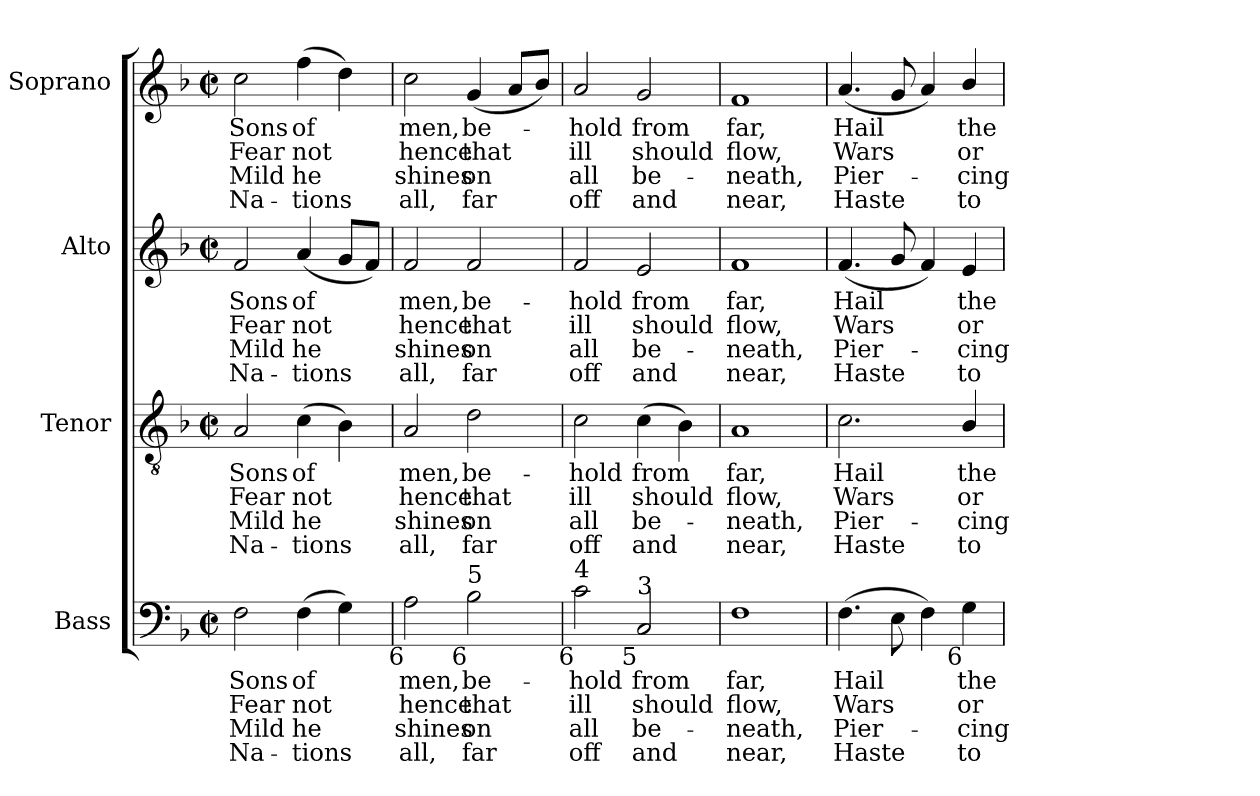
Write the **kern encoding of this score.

**kern	**text	**text	**text	**text	**kern	**text	**text	**text	**text	**kern	**text	**text	**text	**text	**kern	**text	**text	**text	**text
*part4	*part4	*part4	*part4	*part4	*part3	*part3	*part3	*part3	*part3	*part2	*part2	*part2	*part2	*part2	*part1	*part1	*part1	*part1	*part1
*staff4	*staff4	*staff4	*staff4	*staff4	*staff3	*staff3	*staff3	*staff3	*staff3	*staff2	*staff2	*staff2	*staff2	*staff2	*staff1	*staff1	*staff1	*staff1	*staff1
*I"Bass	*	*	*	*	*I"Tenor	*	*	*	*	*I"Alto	*	*	*	*	*I"Soprano	*	*	*	*
*I'B.	*	*	*	*	*I'T.	*	*	*	*	*I'A.	*	*	*	*	*I'S.	*	*	*	*
!!LO:PB:g=z
*clefF4	*	*	*	*	*clefGv2	*	*	*	*	*clefG2	*	*	*	*	*clefG2	*	*	*	*
*	*	*	*	*	*ITrd7c12	*	*	*	*	*	*	*	*	*	*	*	*	*	*
*k[b-]	*	*	*	*	*k[b-]	*	*	*	*	*k[b-]	*	*	*	*	*k[b-]	*	*	*	*
*F:	*	*	*	*	*F:	*	*	*	*	*F:	*	*	*	*	*F:	*	*	*	*
*M2/2	*	*	*	*	*M2/2	*	*	*	*	*M2/2	*	*	*	*	*M2/2	*	*	*	*
*met(c|)	*	*	*	*	*met(c|)	*	*	*	*	*met(c|)	*	*	*	*	*met(c|)	*	*	*	*
=1	=1	=1	=1	=1	=1	=1	=1	=1	=1	=1	=1	=1	=1	=1	=1	=1	=1	=1	=1
!	!LO:LY:b:color=#000000	!LO:LY:b:color=#000000	!LO:LY:b:color=#000000	!LO:LY:b:color=#000000	!	!	!	!	!	!	!	!	!	!	!	!	!	!	!
!	!	!	!	!	!	!LO:LY:b:color=#000000	!LO:LY:b:color=#000000	!LO:LY:b:color=#000000	!LO:LY:b:color=#000000	!	!	!	!	!	!	!	!	!	!
!	!	!	!	!	!	!	!	!	!	!	!LO:LY:b:color=#000000	!LO:LY:b:color=#000000	!LO:LY:b:color=#000000	!LO:LY:b:color=#000000	!	!	!	!	!
!	!	!	!	!	!	!	!	!	!	!	!	!	!	!	!	!LO:LY:b:color=#000000	!LO:LY:b:color=#000000	!LO:LY:b:color=#000000	!LO:LY:b:color=#000000
2Fi\	Sons	Fear	Mild	Na-	2AAi/	Sons	Fear	Mild	Na-	2fi/	Sons	Fear	Mild	Na-	2cci\	Sons	Fear	Mild	Na-
!	!LO:LY:b:color=#000000	!LO:LY:b:color=#000000	!LO:LY:b:color=#000000	!LO:LY:b:color=#000000	!	!	!	!	!	!	!	!	!	!	!	!	!	!	!
!	!	!	!	!	!	!LO:LY:b:color=#000000	!LO:LY:b:color=#000000	!LO:LY:b:color=#000000	!LO:LY:b:color=#000000	!	!	!	!	!	!	!	!	!	!
!	!	!	!	!	!	!	!	!	!	!	!LO:LY:b:color=#000000	!LO:LY:b:color=#000000	!LO:LY:b:color=#000000	!LO:LY:b:color=#000000	!	!	!	!	!
!	!	!	!	!	!	!	!	!	!	!	!	!	!	!	!	!LO:LY:b:color=#000000	!LO:LY:b:color=#000000	!LO:LY:b:color=#000000	!LO:LY:b:color=#000000
(4Fi\	of	not	-he	tions	(4Ci\	of	not	-he	tions	(4ai/	of	not	-he	tions	(4ffi\	of	not	-he	tions
4Gi\)	.	.	.	.	4BB-i\)	.	.	.	.	8gi/L	.	.	.	.	4ddi\)	.	.	.	.
.	.	.	.	.	.	.	.	.	.	8fi/J)	.	.	.	.	.	.	.	.	.
=2	=2	=2	=2	=2	=2	=2	=2	=2	=2	=2	=2	=2	=2	=2	=2	=2	=2	=2	=2
!	!LO:LY:b:color=#000000	!LO:LY:b:color=#000000	!LO:LY:b:color=#000000	!LO:LY:b:color=#000000	!	!	!	!	!	!	!	!	!	!	!	!	!	!	!
!	!	!	!	!	!	!LO:LY:b:color=#000000	!LO:LY:b:color=#000000	!LO:LY:b:color=#000000	!LO:LY:b:color=#000000	!	!	!	!	!	!	!	!	!	!
!	!	!	!	!	!	!	!	!	!	!	!LO:LY:b:color=#000000	!LO:LY:b:color=#000000	!LO:LY:b:color=#000000	!LO:LY:b:color=#000000	!	!	!	!	!
!LO:TX:b:rj:t=6	!	!	!	!	!	!	!	!	!	!	!	!	!	!	!	!	!	!	!
!	!	!	!	!	!	!	!	!	!	!	!	!	!	!	!	!LO:LY:b:color=#000000	!LO:LY:b:color=#000000	!LO:LY:b:color=#000000	!LO:LY:b:color=#000000
2Ai\	men,	hence	shines	all,	2AAi/	men,	hence	shines	all,	2fi/	men,	hence	shines	all,	2cci\	men,	hence	shines	all,
!	!LO:LY:b:color=#000000	!LO:LY:b:color=#000000	!LO:LY:b:color=#000000	!LO:LY:b:color=#000000	!	!	!	!	!	!	!	!	!	!	!	!	!	!	!
!	!	!	!	!	!	!LO:LY:b:color=#000000	!LO:LY:b:color=#000000	!LO:LY:b:color=#000000	!LO:LY:b:color=#000000	!	!	!	!	!	!	!	!	!	!
!	!	!	!	!	!	!	!	!	!	!	!LO:LY:b:color=#000000	!LO:LY:b:color=#000000	!LO:LY:b:color=#000000	!LO:LY:b:color=#000000	!	!	!	!	!
!LO:TX:b:rj:t=6	!	!	!	!	!	!	!	!	!	!	!	!	!	!	!	!	!	!	!
!LO:TX:t=5	!	!	!	!	!	!	!	!	!	!	!	!	!	!	!	!	!	!	!
!	!	!	!	!	!	!	!	!	!	!	!	!	!	!	!	!LO:LY:b:color=#000000	!LO:LY:b:color=#000000	!LO:LY:b:color=#000000	!LO:LY:b:color=#000000
2B-i\	be-	that	on	far	2Di\	be-	that	on	far	2fi/	be-	that	on	far	(4gi/	be-	that	on	far
.	.	.	.	.	.	.	.	.	.	.	.	.	.	.	8ai/L	.	.	.	.
.	.	.	.	.	.	.	.	.	.	.	.	.	.	.	8b-i/J)	.	.	.	.
=3	=3	=3	=3	=3	=3	=3	=3	=3	=3	=3	=3	=3	=3	=3	=3	=3	=3	=3	=3
!	!LO:LY:b:color=#000000	!LO:LY:b:color=#000000	!LO:LY:b:color=#000000	!LO:LY:b:color=#000000	!	!	!	!	!	!	!	!	!	!	!	!	!	!	!
!	!	!	!	!	!	!LO:LY:b:color=#000000	!LO:LY:b:color=#000000	!LO:LY:b:color=#000000	!LO:LY:b:color=#000000	!	!	!	!	!	!	!	!	!	!
!	!	!	!	!	!	!	!	!	!	!	!LO:LY:b:color=#000000	!LO:LY:b:color=#000000	!LO:LY:b:color=#000000	!LO:LY:b:color=#000000	!	!	!	!	!
!LO:TX:b:rj:t=6	!	!	!	!	!	!	!	!	!	!	!	!	!	!	!	!	!	!	!
!LO:TX:t=4	!	!	!	!	!	!	!	!	!	!	!	!	!	!	!	!	!	!	!
!	!	!	!	!	!	!	!	!	!	!	!	!	!	!	!	!LO:LY:b:color=#000000	!LO:LY:b:color=#000000	!LO:LY:b:color=#000000	!LO:LY:b:color=#000000
2ci\	-hold	ill	all	off	2Ci\	-hold	ill	all	off	2fi/	-hold	ill	all	off	2ai/	-hold	ill	all	off
!	!LO:LY:b:color=#000000	!LO:LY:b:color=#000000	!LO:LY:b:color=#000000	!LO:LY:b:color=#000000	!	!	!	!	!	!	!	!	!	!	!	!	!	!	!
!	!	!	!	!	!	!LO:LY:b:color=#000000	!LO:LY:b:color=#000000	!LO:LY:b:color=#000000	!LO:LY:b:color=#000000	!	!	!	!	!	!	!	!	!	!
!	!	!	!	!	!	!	!	!	!	!	!LO:LY:b:color=#000000	!LO:LY:b:color=#000000	!LO:LY:b:color=#000000	!LO:LY:b:color=#000000	!	!	!	!	!
!LO:TX:b:rj:t=5	!	!	!	!	!	!	!	!	!	!	!	!	!	!	!	!	!	!	!
!LO:TX:t=3	!	!	!	!	!	!	!	!	!	!	!	!	!	!	!	!	!	!	!
!	!	!	!	!	!	!	!	!	!	!	!	!	!	!	!	!LO:LY:b:color=#000000	!LO:LY:b:color=#000000	!LO:LY:b:color=#000000	!LO:LY:b:color=#000000
2Ci/	from	should	be-	-and	(4Ci\	from	should	be-	-and	2ei/	from	should	be-	-and	2gi/	from	should	be-	-and
.	.	.	.	.	4BB-i\)	.	.	.	.	.	.	.	.	.	.	.	.	.	.
=4	=4	=4	=4	=4	=4	=4	=4	=4	=4	=4	=4	=4	=4	=4	=4	=4	=4	=4	=4
!	!LO:LY:b:color=#000000	!LO:LY:b:color=#000000	!LO:LY:b:color=#000000	!LO:LY:b:color=#000000	!	!	!	!	!	!	!	!	!	!	!	!	!	!	!
!	!	!	!	!	!	!LO:LY:b:color=#000000	!LO:LY:b:color=#000000	!LO:LY:b:color=#000000	!LO:LY:b:color=#000000	!	!	!	!	!	!	!	!	!	!
!	!	!	!	!	!	!	!	!	!	!	!LO:LY:b:color=#000000	!LO:LY:b:color=#000000	!LO:LY:b:color=#000000	!LO:LY:b:color=#000000	!	!	!	!	!
!	!	!	!	!	!	!	!	!	!	!	!	!	!	!	!	!LO:LY:b:color=#000000	!LO:LY:b:color=#000000	!LO:LY:b:color=#000000	!LO:LY:b:color=#000000
1Fi	far,	flow,	neath,	near,	1AAi	far,	flow,	neath,	near,	1fi	far,	flow,	neath,	near,	1fi	far,	flow,	neath,	near,
=5	=5	=5	=5	=5	=5	=5	=5	=5	=5	=5	=5	=5	=5	=5	=5	=5	=5	=5	=5
!	!LO:LY:b:color=#000000	!LO:LY:b:color=#000000	!LO:LY:b:color=#000000	!LO:LY:b:color=#000000	!	!	!	!	!	!	!	!	!	!	!	!	!	!	!
!	!	!	!	!	!	!LO:LY:b:color=#000000	!LO:LY:b:color=#000000	!LO:LY:b:color=#000000	!LO:LY:b:color=#000000	!	!	!	!	!	!	!	!	!	!
!	!	!	!	!	!	!	!	!	!	!	!LO:LY:b:color=#000000	!LO:LY:b:color=#000000	!LO:LY:b:color=#000000	!LO:LY:b:color=#000000	!	!	!	!	!
!	!	!	!	!	!	!	!	!	!	!	!	!	!	!	!	!LO:LY:b:color=#000000	!LO:LY:b:color=#000000	!LO:LY:b:color=#000000	!LO:LY:b:color=#000000
(4.Fi\	Hail	Wars	Pier-	-Haste	2.Ci\	Hail	Wars	Pier-	-Haste	(4.fi/	Hail	Wars	Pier-	-Haste	(4.ai/	Hail	Wars	Pier-	-Haste
8Ei\	.	.	.	.	.	.	.	.	.	8gi/	.	.	.	.	8gi/	.	.	.	.
4Fi\)	.	.	.	.	.	.	.	.	.	4fi/)	.	.	.	.	4ai/)	.	.	.	.
!	!LO:LY:b:color=#000000	!LO:LY:b:color=#000000	!LO:LY:b:color=#000000	!LO:LY:b:color=#000000	!	!	!	!	!	!	!	!	!	!	!	!	!	!	!
!	!	!	!	!	!	!LO:LY:b:color=#000000	!LO:LY:b:color=#000000	!LO:LY:b:color=#000000	!LO:LY:b:color=#000000	!	!	!	!	!	!	!	!	!	!
!	!	!	!	!	!	!	!	!	!	!	!LO:LY:b:color=#000000	!LO:LY:b:color=#000000	!LO:LY:b:color=#000000	!LO:LY:b:color=#000000	!	!	!	!	!
!LO:TX:b:rj:t=6	!	!	!	!	!	!	!	!	!	!	!	!	!	!	!	!	!	!	!
!	!	!	!	!	!	!	!	!	!	!	!	!	!	!	!	!LO:LY:b:color=#000000	!LO:LY:b:color=#000000	!LO:LY:b:color=#000000	!LO:LY:b:color=#000000
4Gi\	the	or	cing	to	4BB-i/	the	or	cing	to	4ei/	the	or	cing	to	4b-i/	the	or	cing	to
=	=	=	=	=	=	=	=	=	=	=	=	=	=	=	=	=	=	=	=
*-	*-	*-	*-	*-	*-	*-	*-	*-	*-	*-	*-	*-	*-	*-	*-	*-	*-	*-	*-
